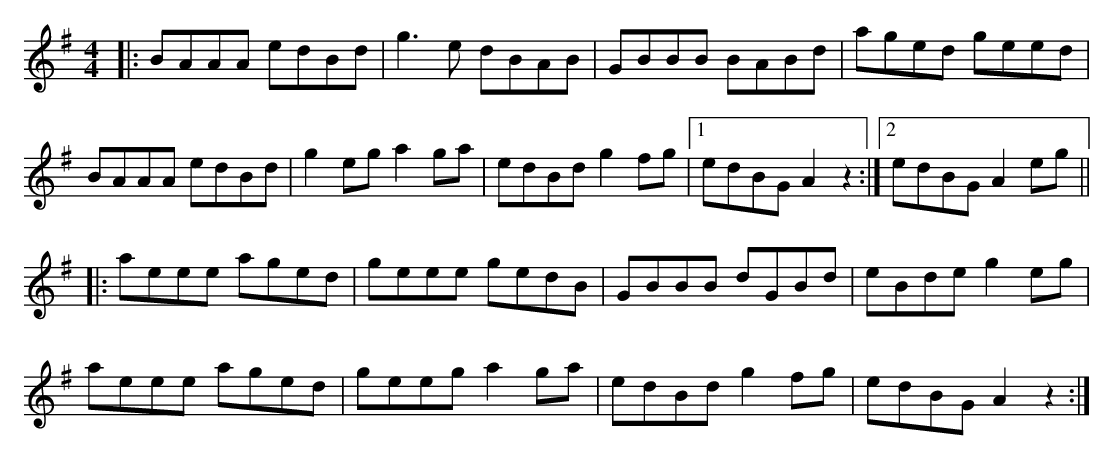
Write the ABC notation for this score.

X:1
M:4/4
K:Ador
|:BAAA edBd|g3e dBAB|GBBB BABd|aged geed|
BAAA edBd|g2eg a2ga|edBd g2fg|1 edBG A2z2:|2 edBG A2eg||
|:aeee aged|geee gedB|GBBB dGBd|eBde g2eg|
aeee aged|geeg a2ga|edBd g2fg|edBG A2z2:|
